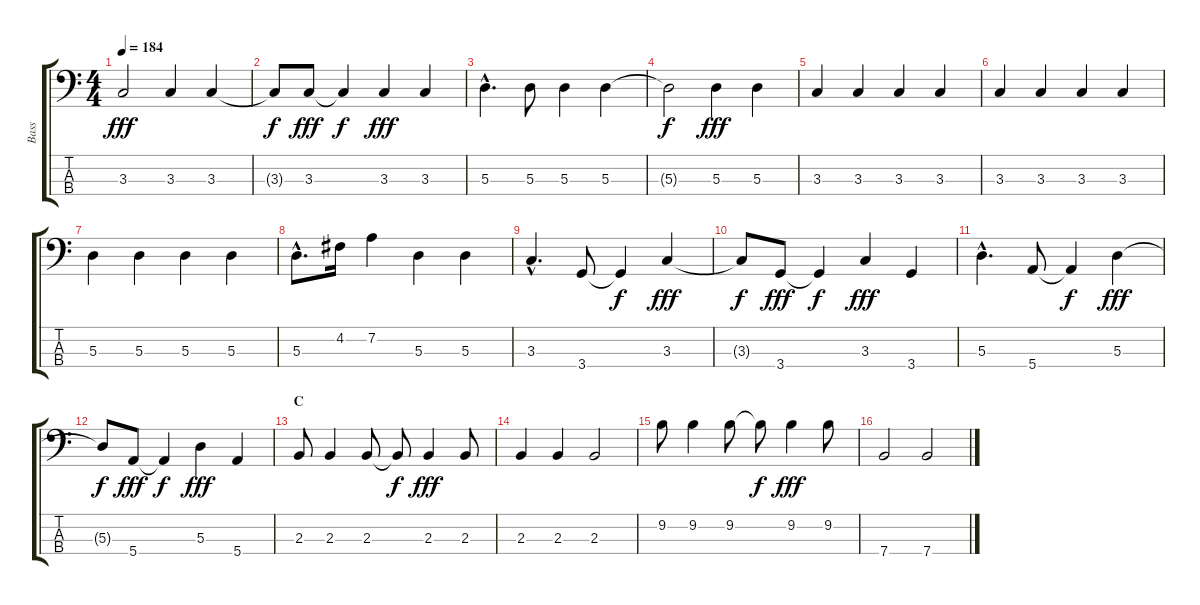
\track ("Bass" "Bass") {instrument electricbassfinger}
\staff {score tabs}
\tuning (G2 D2 A1 E1) {hide}
\ts (4 4)
\tempo 184
\clef f4
\ks c
3.3.2{dy fff} 3.3.4 3.3.4 |
3.3{t}.8{dy f} 3.3.8{dy fff} 3.3{t}.4{dy f} 3.3.4{dy fff} 3.3.4 |
5.3{hac}.4{d} 5.3.8 5.3.4 5.3.4 |
5.3{t}.2{dy f} 5.3.4{dy fff} 5.3.4 |
3.3.4 3.3.4 3.3.4 3.3.4 |
3.3.4 3.3.4 3.3.4 3.3.4 |
5.3.4 5.3.4 5.3.4 5.3.4 |
5.3{hac}.8{d} 4.2.16 7.2.4 5.3.4 5.3.4 |
3.3{hac}.4{d} 3.4.8 3.4{t}.4{dy f} 3.3.4{dy fff} |
3.3{t}.8{dy f} 3.4.8{dy fff} 3.4{t}.4{dy f} 3.3.4{dy fff} 3.4.4 |
5.3{hac}.4{d} 5.4.8 5.4{t}.4{dy f} 5.3.4{dy fff} |
5.3{t}.8{dy f} 5.4.8{dy fff} 5.4{t}.4{dy f} 5.3.4{dy fff} 5.4.4 |
\section ("" "C")
2.3.8 2.3.4 2.3.8 2.3{t}.8{dy f} 2.3.4{dy fff} 2.3.8 |
2.3.4 2.3.4 2.3.2 |
9.2.8 9.2.4 9.2.8 9.2{t}.8{dy f} 9.2.4{dy fff} 9.2.8 |
7.4.2 7.4.2
